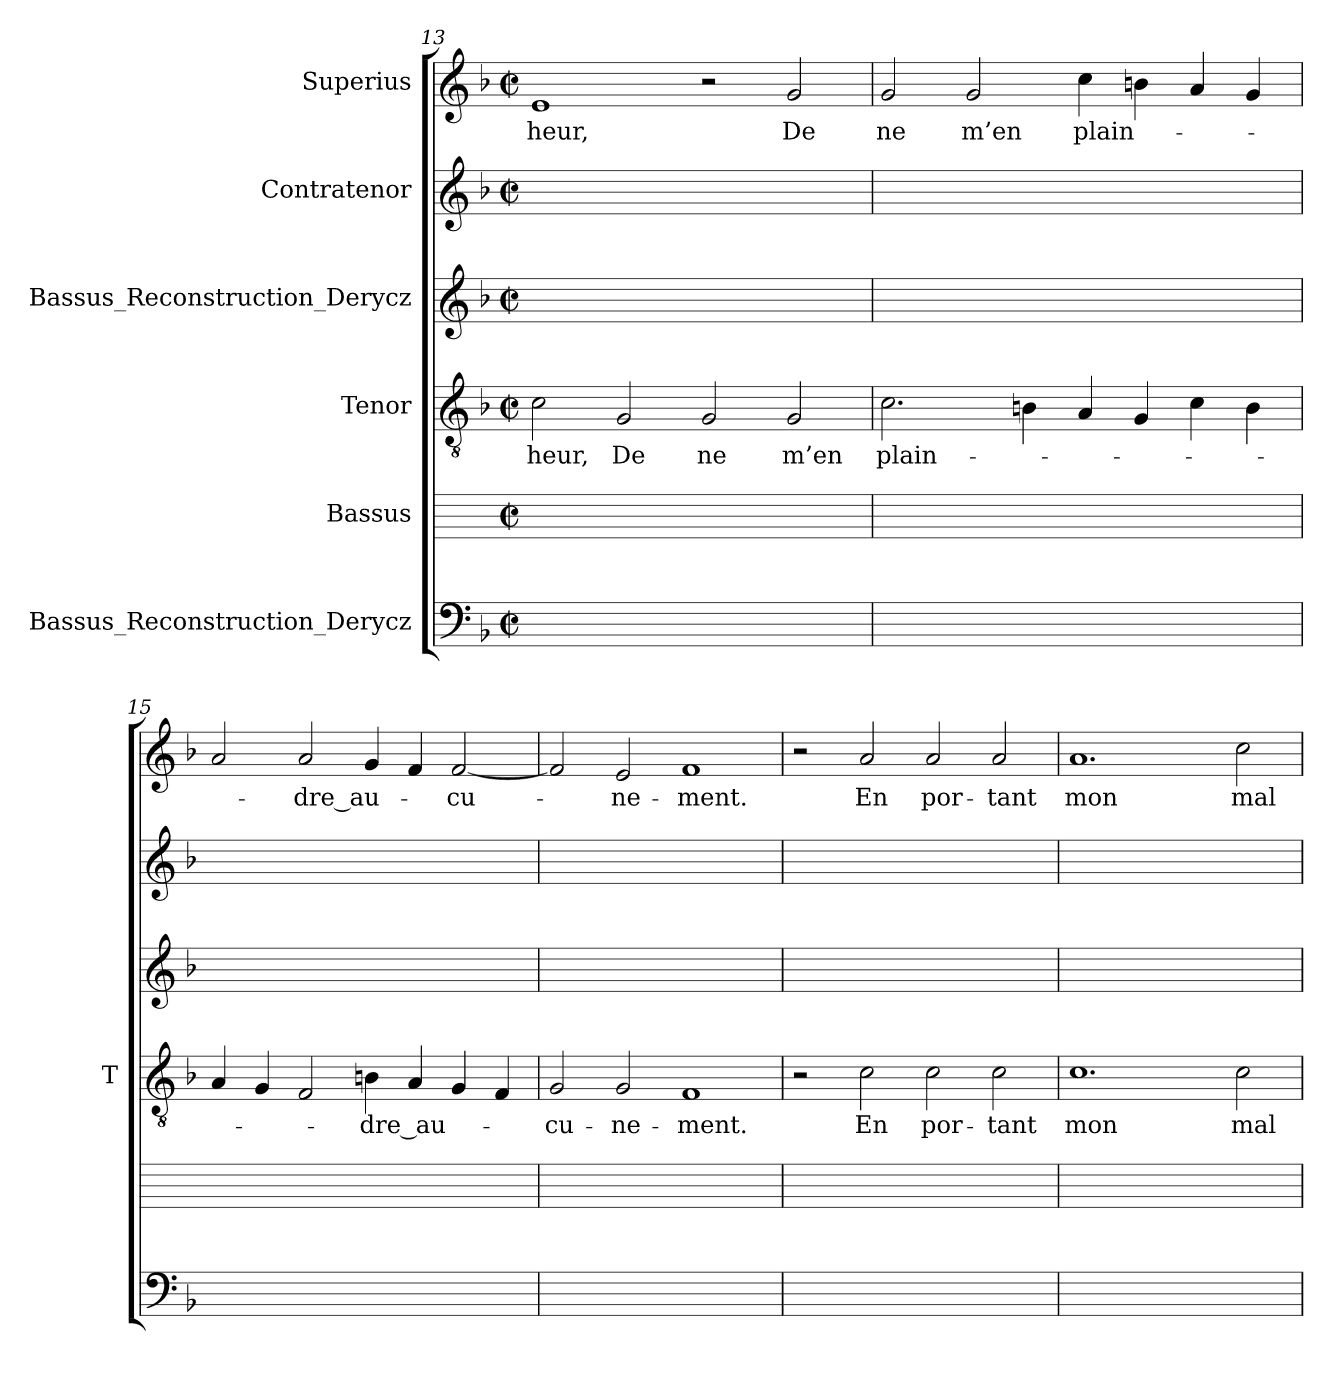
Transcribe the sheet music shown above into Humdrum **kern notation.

**kern	**kern	**kern	**text	**kern	**kern	**kern	**text
*part6	*part5	*part4	*part4	*part3	*part2	*part1	*part1
*staff6	*staff5	*staff4	*staff4	*staff3	*staff2	*staff1	*staff1
*I"Bassus_Reconstruction_Derycz	*I"Bassus	*I"Tenor	*	*I"Bassus_Reconstruction_Derycz	*I"Contratenor	*I"Superius	*
*	*	*I'T	*	*	*	*	*
*clefF4	*	*clefGv2	*	*clefG2	*clefG2	*clefG2	*
*k[b-]	*	*k[b-]	*	*k[b-]	*k[b-]	*k[b-]	*
*F:	*	*F:	*	*F:	*F:	*F:	*
*M2/2	*M2/2	*M2/2	*	*M2/2	*M2/2	*M2/2	*
*met(c|)	*met(c|)	*met(c|)	*	*met(c|)	*met(c|)	*met(c|)	*
=13	=13	=13	=13	=13	=13	=13	=13
0ryy	0ryy	2c	-heur,	0ryy	1ryy	1e	-heur,
.	.	2G	-De	.	.	.	.
.	.	2G	-ne	.	1ryy	2r	.
.	.	2G	-m’en	.	.	2g	-De
=14	=14	=14	=14	=14	=14	=14	=14
0ryy	0ryy	2.c	plain-	0ryy	1ryy	2g	-ne
.	.	.	.	.	.	2g	-m’en
.	.	4B	.	.	.	.	.
.	.	4A	.	.	1ryy	4cc	plain-
.	.	4G	.	.	.	4b	.
.	.	4c	.	.	.	4a	.
.	.	4B	.	.	.	4g	.
=15	=15	=15	=15	=15	=15	=15	=15
0ryy	0ryy	4A	.	0ryy	1ryy	2a	.
.	.	4G	.	.	.	.	.
.	.	2F	.	.	.	2a	dre_au-
.	.	4B	dre_au-	.	1ryy	4g	.
.	.	4A	.	.	.	4f	.
.	.	4G	.	.	.	[2f	cu-
.	.	4F	.	.	.	.	.
=16	=16	=16	=16	=16	=16	=16	=16
0ryy	0ryy	2G	cu-	0ryy	1ryy	2f]	.
.	.	2G	ne-	.	.	2e	ne-
.	.	1F	-ment.	.	1ryy	1f	-ment.
=17	=17	=17	=17	=17	=17	=17	=17
0ryy	0ryy	2r	.	0ryy	1ryy	2r	.
.	.	2c	-En	.	.	2a	-En
.	.	2c	por-	.	1ryy	2a	por-
.	.	2c	-tant	.	.	2a	-tant
=18	=18	=18	=18	=18	=18	=18	=18
0ryy	0ryy	1.c	-mon	0ryy	1ryy	1.a	-mon
.	.	.	.	.	1ryy	.	.
.	.	2c	-mal	.	.	2cc	-mal
=	=	=	=	=	=	=	=
*-	*-	*-	*-	*-	*-	*-	*-
